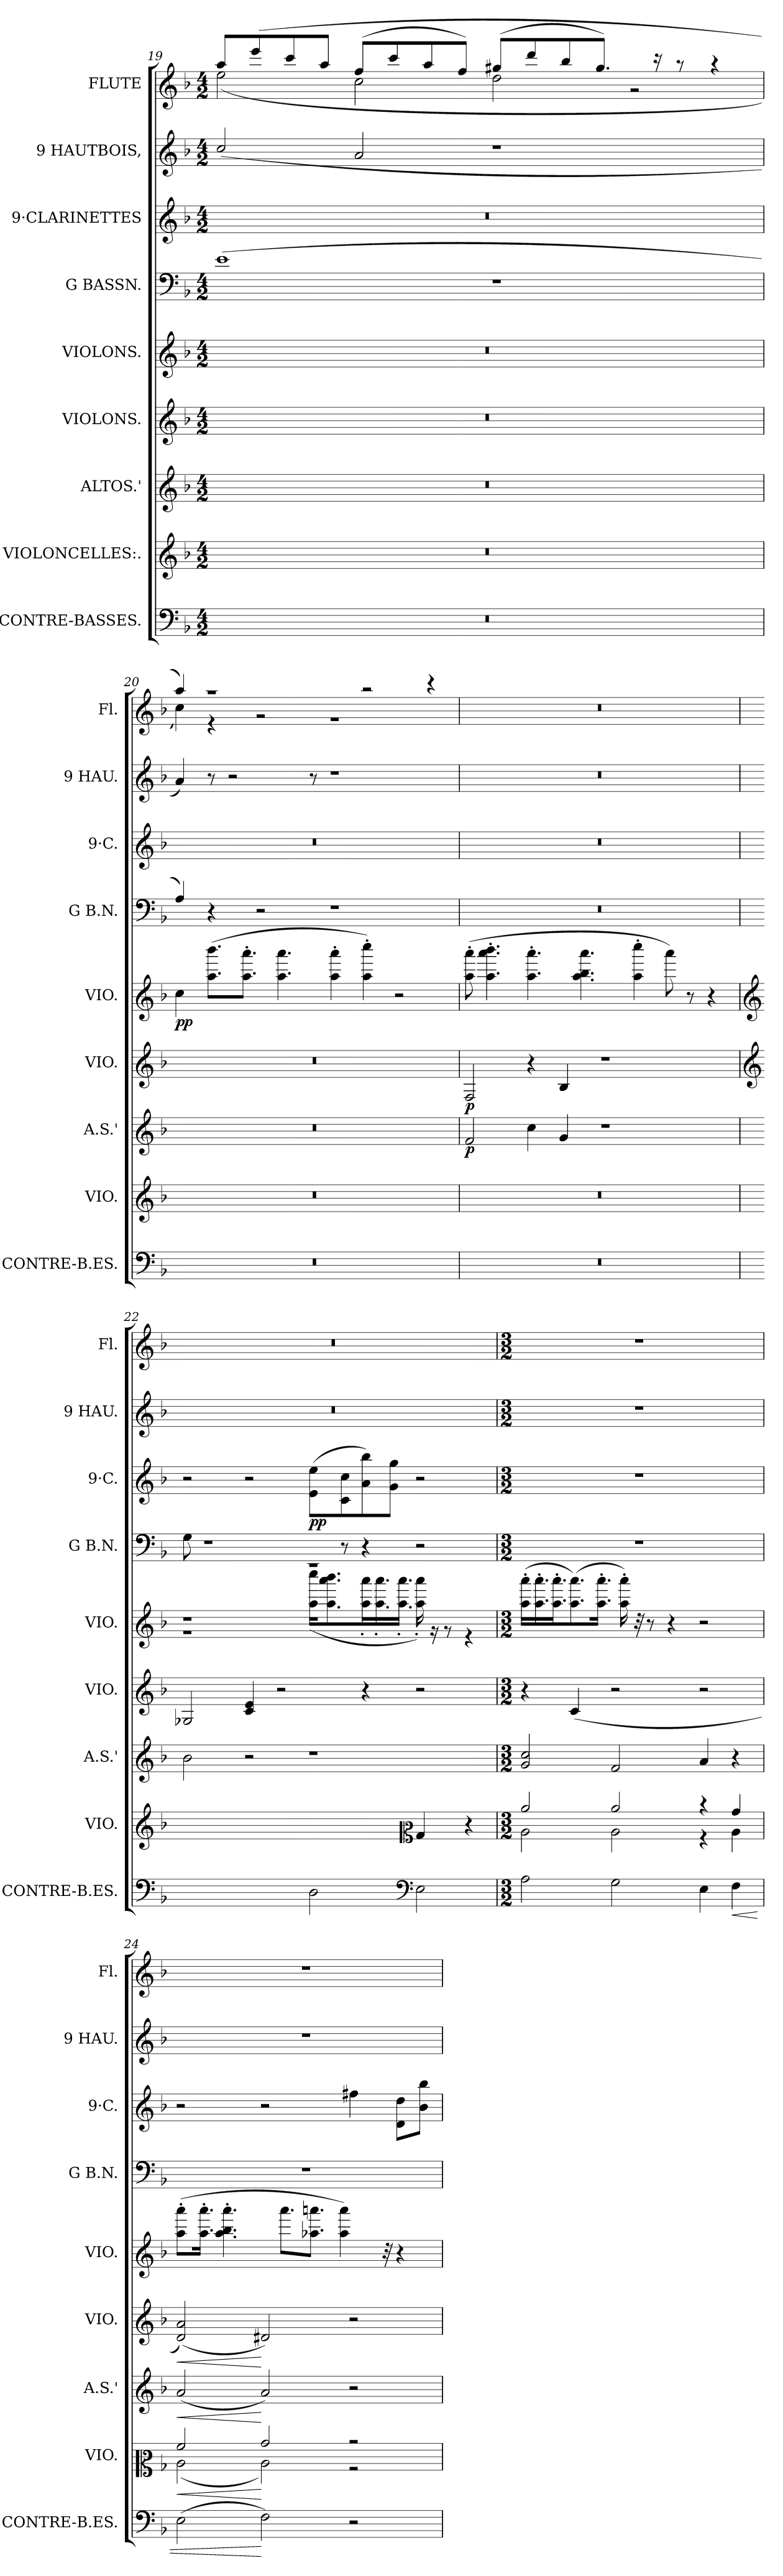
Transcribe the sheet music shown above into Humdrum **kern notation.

**kern	**dynam	**kern	**dynam	**kern	**dynam	**kern	**dynam	**kern	**dynam	**kern	**dynam	**kern	**dynam	**kern	**kern
*part9	*part9	*part8	*part8	*part7	*part7	*part6	*part6	*part5	*part5	*part4	*part4	*part3	*part3	*part2	*part1
*staff9	*staff9	*staff8	*staff8	*staff7	*staff7	*staff6	*staff6	*staff5	*staff5	*staff4	*staff4	*staff3	*staff3	*staff2	*staff1
*I"CONTRE-BASSES.	*	*I"VIOLONCELLES:.	*	*I"ALTOS.'	*	*I"VIOLONS.	*	*I"VIOLONS.	*	*I"G BASSN.	*	*I"9·CLARINETTES	*	*I"9 HAUTBOIS,	*I"FLUTE
*I'CONTRE-B.ES.	*	*I'VIO.	*	*I'A.S.'	*	*I'VIO.	*	*I'VIO.	*	*I'G B.N.	*	*I'9·C.	*	*I'9 HAU.	*I'Fl.
*clefF4	*	*clefG2	*	*clefG2	*	*clefG2	*	*clefG2	*	*clefF4	*	*clefG2	*	*clefG2	*clefG2
*k[b-]	*	*k[b-]	*	*k[b-]	*	*k[b-]	*	*k[b-]	*	*k[b-]	*	*k[b-]	*	*k[b-]	*k[b-]
*F:	*	*F:	*	*F:	*	*F:	*	*F:	*	*F:	*	*F:	*	*F:	*F:
*M4/2	*	*M4/2	*	*M4/2	*	*M4/2	*	*M4/2	*	*M4/2	*	*M4/2	*	*M4/2	*M4/2
=19	=19	=19	=19	=19	=19	=19	=19	=19	=19	=19	=19	=19	=19	=19	=19
!LO:N:vis=1	!	!LO:N:vis=1	!	!LO:N:vis=1	!	!LO:N:vis=1	!	!LO:N:vis=1	!	!	!	!LO:N:vis=1	!	!	!
*	*	*	*	*	*	*	*	*	*	*	*	*	*	*	*^
0r	.	0r	.	0r	.	0r	.	0r	.	(1ei	mf pp	0r	.	(2cci/	8aai/L	(2eei\
.	.	.	.	.	.	.	.	.	.	.	.	.	.	.	(8eeei/	.
.	.	.	.	.	.	.	.	.	.	.	.	.	.	.	8ccci/	.
.	.	.	.	.	.	.	.	.	.	.	.	.	.	.	8aai/J	.
.	.	.	.	.	.	.	.	.	.	.	.	.	.	2ai/	(8ffi/L	2cci\
.	.	.	.	.	.	.	.	.	.	.	.	.	.	.	8ccci/	.
.	.	.	.	.	.	.	.	.	.	.	.	.	.	.	8aai/	.
.	.	.	.	.	.	.	.	.	.	.	.	.	.	.	8ffi/J)	.
.	.	.	.	.	.	.	.	.	.	1r	.	.	.	1r	(8gg#Xi/L	2ddi\
.	.	.	.	.	.	.	.	.	.	.	.	.	.	.	8dddi/	.
.	.	.	.	.	.	.	.	.	.	.	.	.	.	.	8bb-i/	.
.	.	.	.	.	.	.	.	.	.	.	.	.	.	.	8.gg#i/J)	.
.	.	.	.	.	.	.	.	.	.	.	.	.	.	.	.	2r
.	.	.	.	.	.	.	.	.	.	.	.	.	.	.	16r	.
.	.	.	.	.	.	.	.	.	.	.	.	.	.	.	8r	.
.	.	.	.	.	.	.	.	.	.	.	.	.	.	.	4r	.
=20	=20	=20	=20	=20	=20	=20	=20	=20	=20	=20	=20	=20	=20	=20	=20	=20
!LO:N:vis=1	!	!LO:N:vis=1	!	!LO:N:vis=1	!	!LO:N:vis=1	!	!	!	!	!	!LO:N:vis=1	!	!	!	!
0r	.	0r	.	0r	.	0r	.	4cci\	pp	4Ai/)	.	0r	.	4ai/)	4aai/)	4cci\)
.	.	.	.	.	.	.	.	(8.aai\ 8.bbb-i\L	.	4r	.	.	.	8r	1r	4r
.	.	.	.	.	.	.	.	.	.	.	.	.	.	2r	.	.
.	.	.	.	.	.	.	.	8.aai'\ 8.aaai'\J	.	.	.	.	.	.	.	.
.	.	.	.	.	.	.	.	.	.	2r	.	.	.	.	.	2r
.	.	.	.	.	.	.	.	4.aai\ 4.aaai	.	.	.	.	.	.	.	.
.	.	.	.	.	.	.	.	.	.	.	.	.	.	8r	.	.
.	.	.	.	.	.	.	.	4aai\' 4aaai'	.	1r	.	.	.	1r	.	1r
.	.	.	.	.	.	.	.	4aai\' 4cccci')	.	.	.	.	.	.	2r	.
.	.	.	.	.	.	.	.	2r	.	.	.	.	.	.	.	.
.	.	.	.	.	.	.	.	.	.	.	.	.	.	.	4r	.
*	*	*	*	*	*	*	*	*	*	*	*	*	*	*	*v	*v
=21	=21	=21	=21	=21	=21	=21	=21	=21	=21	=21	=21	=21	=21	=21	=21
!LO:N:vis=1	!	!LO:N:vis=1	!	!	!	!	!	!	!	!LO:N:vis=1	!	!LO:N:vis=1	!	!LO:N:vis=1	!LO:N:vis=1
0r	.	0r	.	2fi/	p	2Fi/	p	(8aai\' 8aaai'	.	0r	.	0r	.	0r	0r
.	.	.	.	.	.	.	.	4.aai\' 4.aaai' 4.bbb-i'	.	.	.	.	.	.	.
.	.	.	.	4cci\	.	4r	.	4.aai\' 4.aaai'	.	.	.	.	.	.	.
.	.	.	.	4gi/	.	4B-i/	.	.	.	.	.	.	.	.	.
.	.	.	.	.	.	.	.	4.aai\ 4.bb-i 4.aaai	.	.	.	.	.	.	.
.	.	.	.	1r	.	1r	.	.	.	.	.	.	.	.	.
.	.	.	.	.	.	.	.	4aai\' 4cccci'	.	.	.	.	.	.	.
.	.	.	.	.	.	.	.	8aaai\)	.	.	.	.	.	.	.
.	.	.	.	.	.	.	.	8r	.	.	.	.	.	.	.
.	.	.	.	.	.	.	.	4r	.	.	.	.	.	.	.
!!LO:PB:g=z
=22	=22	=22	=22	=22	=22	=22	=22	=22	=22	=22	=22	=22	=22	=22	=22
*	*	*	*	*	*	*clefG2	*	*clefG2	*	*	*	*	*	*	*
*	*	*	*	*	*	*	*	*^	*	*	*	*	*	*	*
!	!	!	!	!	!	!	!	!	!	!	!	!	!	!	!LO:N:vis=1	!LO:N:vis=1
1ryy	.	1ryy	.	2b-i\	.	2G-Xi/	.	1r	1r	.	8Gi\	.	2r	.	0r	0r
.	.	.	.	.	.	.	.	.	.	.	1r	.	.	.	.	.
.	.	.	.	2r	.	4ci/ 4ei	.	.	.	.	.	.	2r	.	.	.
.	.	.	.	.	.	2r	.	.	.	.	.	.	.	.	.	.
2Di\	.	2ryy	.	1r	.	.	.	1r	(16aai\ 16cccci\KL	.	.	.	(8ei\ 8eeiL	pp	.	.
.	.	.	.	.	.	.	.	.	8.aai\ 8.aaai\ 8.bbb-i\	.	.	.	.	.	.	.
.	.	.	.	.	.	.	.	.	.	.	8r	.	8ci\ 8cci	.	.	.
.	.	.	.	.	.	4r	.	.	16aai'\ 16aaai'\L	.	4r	.	8ai\ 8bb-i)	.	.	.
.	.	.	.	.	.	.	.	.	16.aai'\ 16.aaai'\	.	.	.	.	.	.	.
.	.	.	.	.	.	.	.	.	.	.	.	.	8gi\ 8ggiJ	.	.	.
.	.	.	.	.	.	.	.	.	16.aai'\ 16.aaai'\JJ	.	.	.	.	.	.	.
*clefF4	*	*clefC2	*	*	*	*	*	*	*	*	*	*	*	*	*	*
2Ei\	.	4B-i/	.	.	.	2r	.	.	16aai\' 16aaai')	.	2r	.	2r	.	.	.
.	.	.	.	.	.	.	.	.	16r	.	.	.	.	.	.	.
.	.	.	.	.	.	.	.	.	8r	.	.	.	.	.	.	.
.	.	4r	.	.	.	.	.	.	4r	.	.	.	.	.	.	.
*	*	*	*	*	*	*	*	*v	*v	*	*	*	*	*	*	*
=23	=23	=23	=23	=23	=23	=23	=23	=23	=23	=23	=23	=23	=23	=23	=23
*M3/2	*	*M3/2	*	*M3/2	*	*M3/2	*	*M3/2	*	*M3/2	*	*M3/2	*	*M3/2	*M3/2
*	*	*^	*	*	*	*	*	*^	*	*	*	*	*	*	*
!	!	!	!	!	!	!	!	!	!	!	!	!LO:N:vis=1	!	!LO:N:vis=1	!	!LO:N:vis=1	!LO:N:vis=1
*	*	*	*	*	*	*	*	*	*v	*v	*	*	*	*	*	*	*
2Ai\	.	2cci/	2ci\	.	2gi/ 2cci	.	4r	.	(16aai'\ 16aaai'\LL	.	1.r	.	1.r	.	1.r	1.r
.	.	.	.	.	.	.	.	.	16.aai'\ 16.aaai'\	.	.	.	.	.	.	.
.	.	.	.	.	.	.	.	.	16.aai'\ 16.aaai'\J	.	.	.	.	.	.	.
.	.	.	.	.	.	.	(4ci/	.	(8.aai\ 8.aaai\)	.	.	.	.	.	.	.
.	.	.	.	.	.	.	.	.	16.aai'\ 16.aaai'\Jk	.	.	.	.	.	.	.
2Gi\	.	2cci/	2ci\	.	2fi/	.	2r	.	.	.	.	.	.	.	.	.
.	.	.	.	.	.	.	.	.	16aai\' 16aaai')	.	.	.	.	.	.	.
.	.	.	.	.	.	.	.	.	32r	.	.	.	.	.	.	.
.	.	.	.	.	.	.	.	.	8r	.	.	.	.	.	.	.
.	.	.	.	.	.	.	.	.	4r	.	.	.	.	.	.	.
4Ei\	.	4r	4r	.	4ai/	.	2r	.	2r	.	.	.	.	.	.	.
!	!LO:HP:b	!	!	!	!	!	!	!	!	!	!	!	!	!	!	!
4Fi\	<	4b-i/	4ci\	.	4r	.	.	.	.	.	.	.	.	.	.	.
=24	=24	=24	=24	=24	=24	=24	=24	=24	=24	=24	=24	=24	=24	=24	=24	=24
!	!	!	!	!LO:HP:b	!	!LO:HP:b	!	!LO:HP:b	!	!	!LO:N:vis=1	!	!	!	!LO:N:vis=1	!LO:N:vis=1
(2Ei\	.	2ai/	(2ci\	<	(2ai/	<	(2di/ 2ai)	<	(8aai'\ 8aaai'\L	.	1.r	.	2r	.	1.r	1.r
.	.	.	.	.	.	.	.	.	16.aai'\ 16.aaai'\Jk	.	.	.	.	.	.	.
.	.	.	.	.	.	.	.	.	4.aai\' 4.bb-i' 4.aaai'	.	.	.	.	.	.	.
2Fi\)	[	2b-i/	2ci\)	[	2ai/)	[	2d#Xi/)	[	.	.	.	.	2r	.	.	.
.	.	.	.	.	.	.	.	.	8.aaai\L	.	.	.	.	.	.	.
.	.	.	.	.	.	.	.	.	8.aa-Xi\ 8.aaani\J	.	.	.	.	.	.	.
.	.	.	.	.	.	.	.	.	4aa-i\ 4aaai)	.	.	.	.	.	.	.
2r	.	2r	2r	.	2r	.	2r	.	.	.	.	.	4ff#Xi\	.	.	.
.	.	.	.	.	.	.	.	.	32r	.	.	.	.	.	.	.
.	.	.	.	.	.	.	.	.	4r	.	.	.	8di\ 8ddiL	.	.	.
.	.	.	.	.	.	.	.	.	.	.	.	.	8b-i\ 8bb-iJ	.	.	.
*	*	*v	*v	*	*	*	*	*	*	*	*	*	*	*	*	*
=	=	=	=	=	=	=	=	=	=	=	=	=	=	=	=
*-	*-	*-	*-	*-	*-	*-	*-	*-	*-	*-	*-	*-	*-	*-	*-
